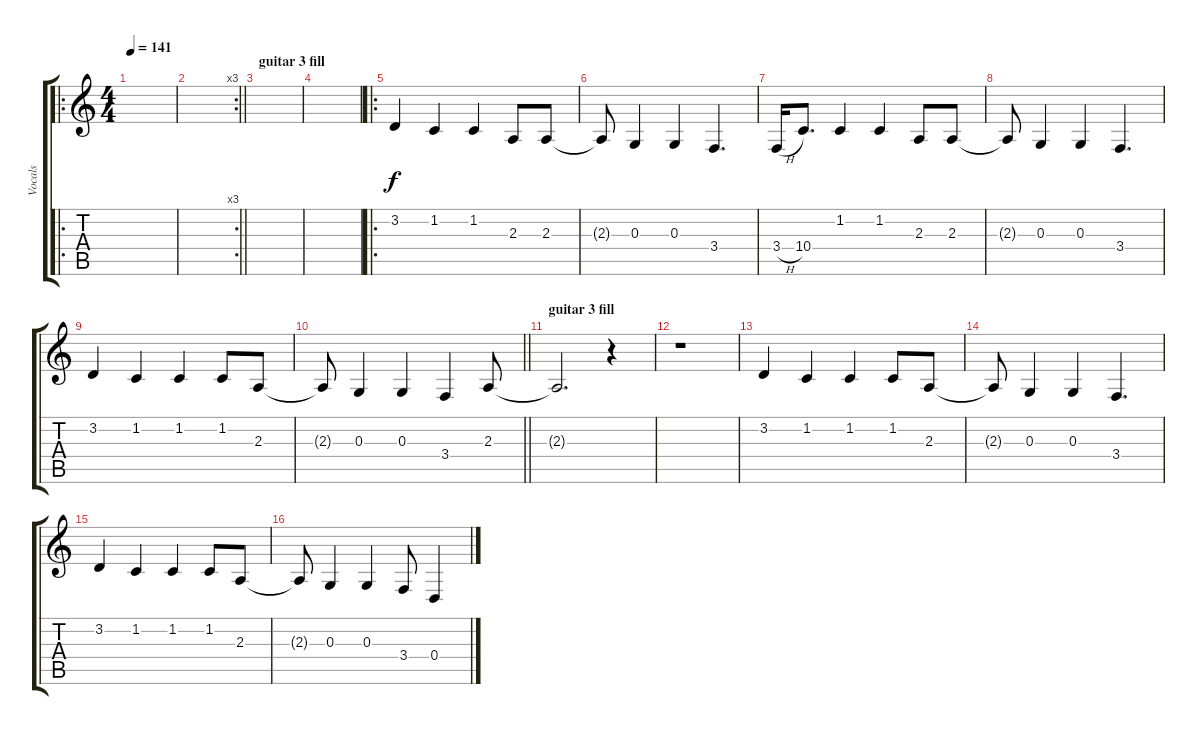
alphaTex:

\track ("Vocals" "Vocals") {instrument fiddle}
\staff {score tabs}
\tuning (E4 B3 G3 D3 A2 D2) {hide}
\ro
\ts (4 4)
\tempo 141
\clef g2
\ks c
|
\rc 3
\barLineRight lightlight
|
\section ("" "guitar 3 fill")
|
|
\ro
3.2.4 1.2.4 1.2.4 2.3.8 2.3.8 |
2.3{t}.8 0.3.4 0.3.4 3.4.4{d} |
3.4{h}.16 10.4.8{d} 1.2.4 1.2.4 2.3.8 2.3.8 |
2.3{t}.8 0.3.4 0.3.4 3.4.4{d} |
3.2.4 1.2.4 1.2.4 1.2.8 2.3.8 |
\barLineRight lightlight
2.3{t}.8 0.3.4 0.3.4 3.4.4 2.3.8 |
\section ("" "guitar 3 fill")
2.3{t}.2{d} r.4 |
r.1 |
3.2.4 1.2.4 1.2.4 1.2.8 2.3.8 |
2.3{t}.8 0.3.4 0.3.4 3.4.4{d} |
3.2.4 1.2.4 1.2.4 1.2.8 2.3.8 |
2.3{t}.8 0.3.4 0.3.4 3.4.8 0.4.4
